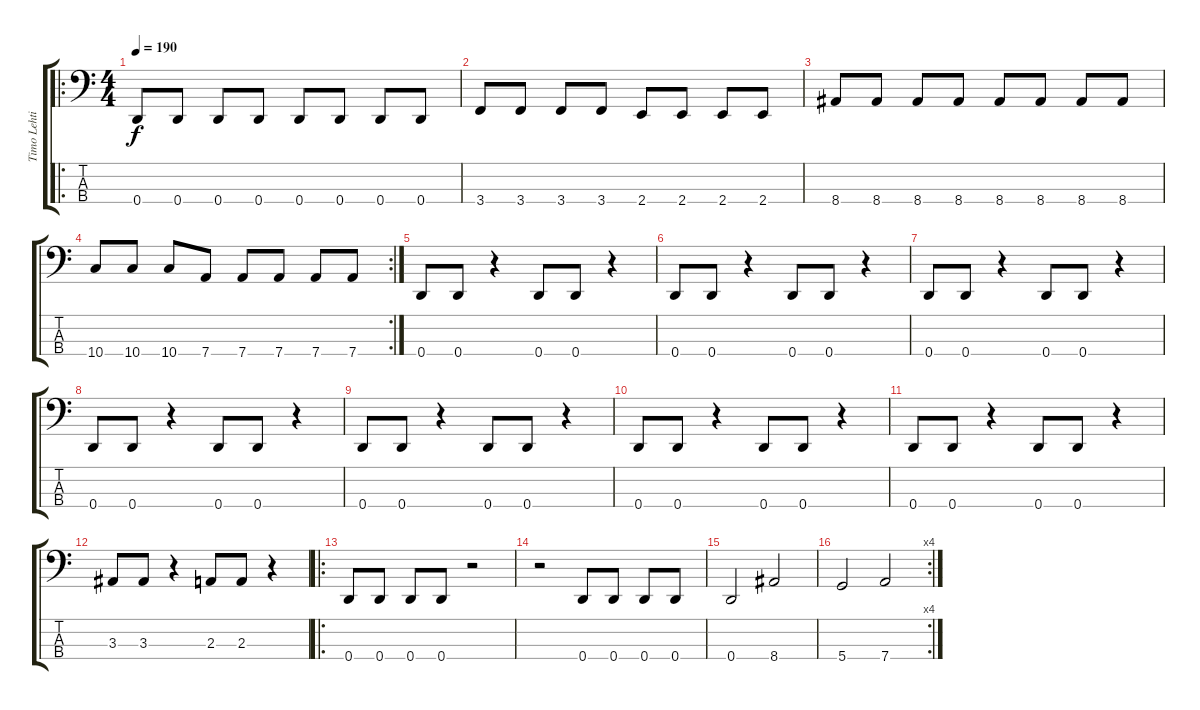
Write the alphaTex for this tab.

\track ("Timo Lehtinen" "Timo Lehti") {instrument slapbass2}
\staff {score tabs}
\tuning (F2 C2 G1 D1) {hide}
\ro
\ts (4 4)
\tempo 190
\clef f4
\ks c
0.4.8{dy f} 0.4.8 0.4.8 0.4.8 0.4.8 0.4.8 0.4.8 0.4.8 |
3.4.8 3.4.8 3.4.8 3.4.8 2.4.8 2.4.8 2.4.8 2.4.8 |
8.4.8 8.4.8 8.4.8 8.4.8 8.4.8 8.4.8 8.4.8 8.4.8 |
\rc 2
10.4.8 10.4.8 10.4.8 7.4.8 7.4.8 7.4.8 7.4.8 7.4.8 |
0.4.8 0.4.8 r.4 0.4.8 0.4.8 r.4 |
0.4.8 0.4.8 r.4 0.4.8 0.4.8 r.4 |
0.4.8 0.4.8 r.4 0.4.8 0.4.8 r.4 |
0.4.8 0.4.8 r.4 0.4.8 0.4.8 r.4 |
0.4.8 0.4.8 r.4 0.4.8 0.4.8 r.4 |
0.4.8 0.4.8 r.4 0.4.8 0.4.8 r.4 |
0.4.8 0.4.8 r.4 0.4.8 0.4.8 r.4 |
3.3.8 3.3.8 r.4 2.3.8 2.3.8 r.4 |
\ro
0.4.8 0.4.8 0.4.8 0.4.8 r.2 |
r.2 0.4.8 0.4.8 0.4.8 0.4.8 |
0.4.2 8.4.2 |
\rc 4
5.4.2 7.4.2
